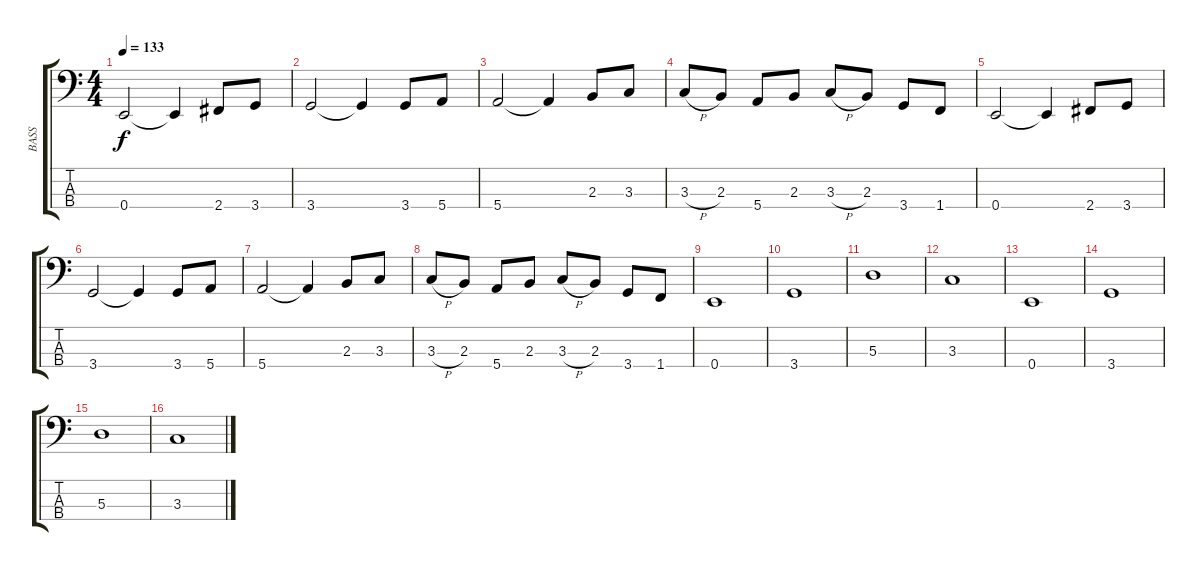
\track ("BASS" "BASS") {instrument electricbassfinger}
\staff {score tabs}
\tuning (G2 D2 A1 E1) {hide}
\ts (4 4)
\tempo 133
\clef f4
\ks c
0.4.2{dy f} 0.4{t}.4 2.4.8 3.4.8 |
3.4.2 3.4{t}.4 3.4.8 5.4.8 |
5.4.2 5.4{t}.4 2.3.8 3.3.8 |
3.3{h}.8 2.3.8 5.4.8 2.3.8 3.3{h}.8 2.3.8 3.4.8 1.4.8 |
0.4.2 0.4{t}.4 2.4.8 3.4.8 |
3.4.2 3.4{t}.4 3.4.8 5.4.8 |
5.4.2 5.4{t}.4 2.3.8 3.3.8 |
3.3{h}.8 2.3.8 5.4.8 2.3.8 3.3{h}.8 2.3.8 3.4.8 1.4.8 |
0.4.1 |
3.4.1 |
5.3.1 |
3.3.1 |
0.4.1 |
3.4.1 |
5.3.1 |
3.3.1
